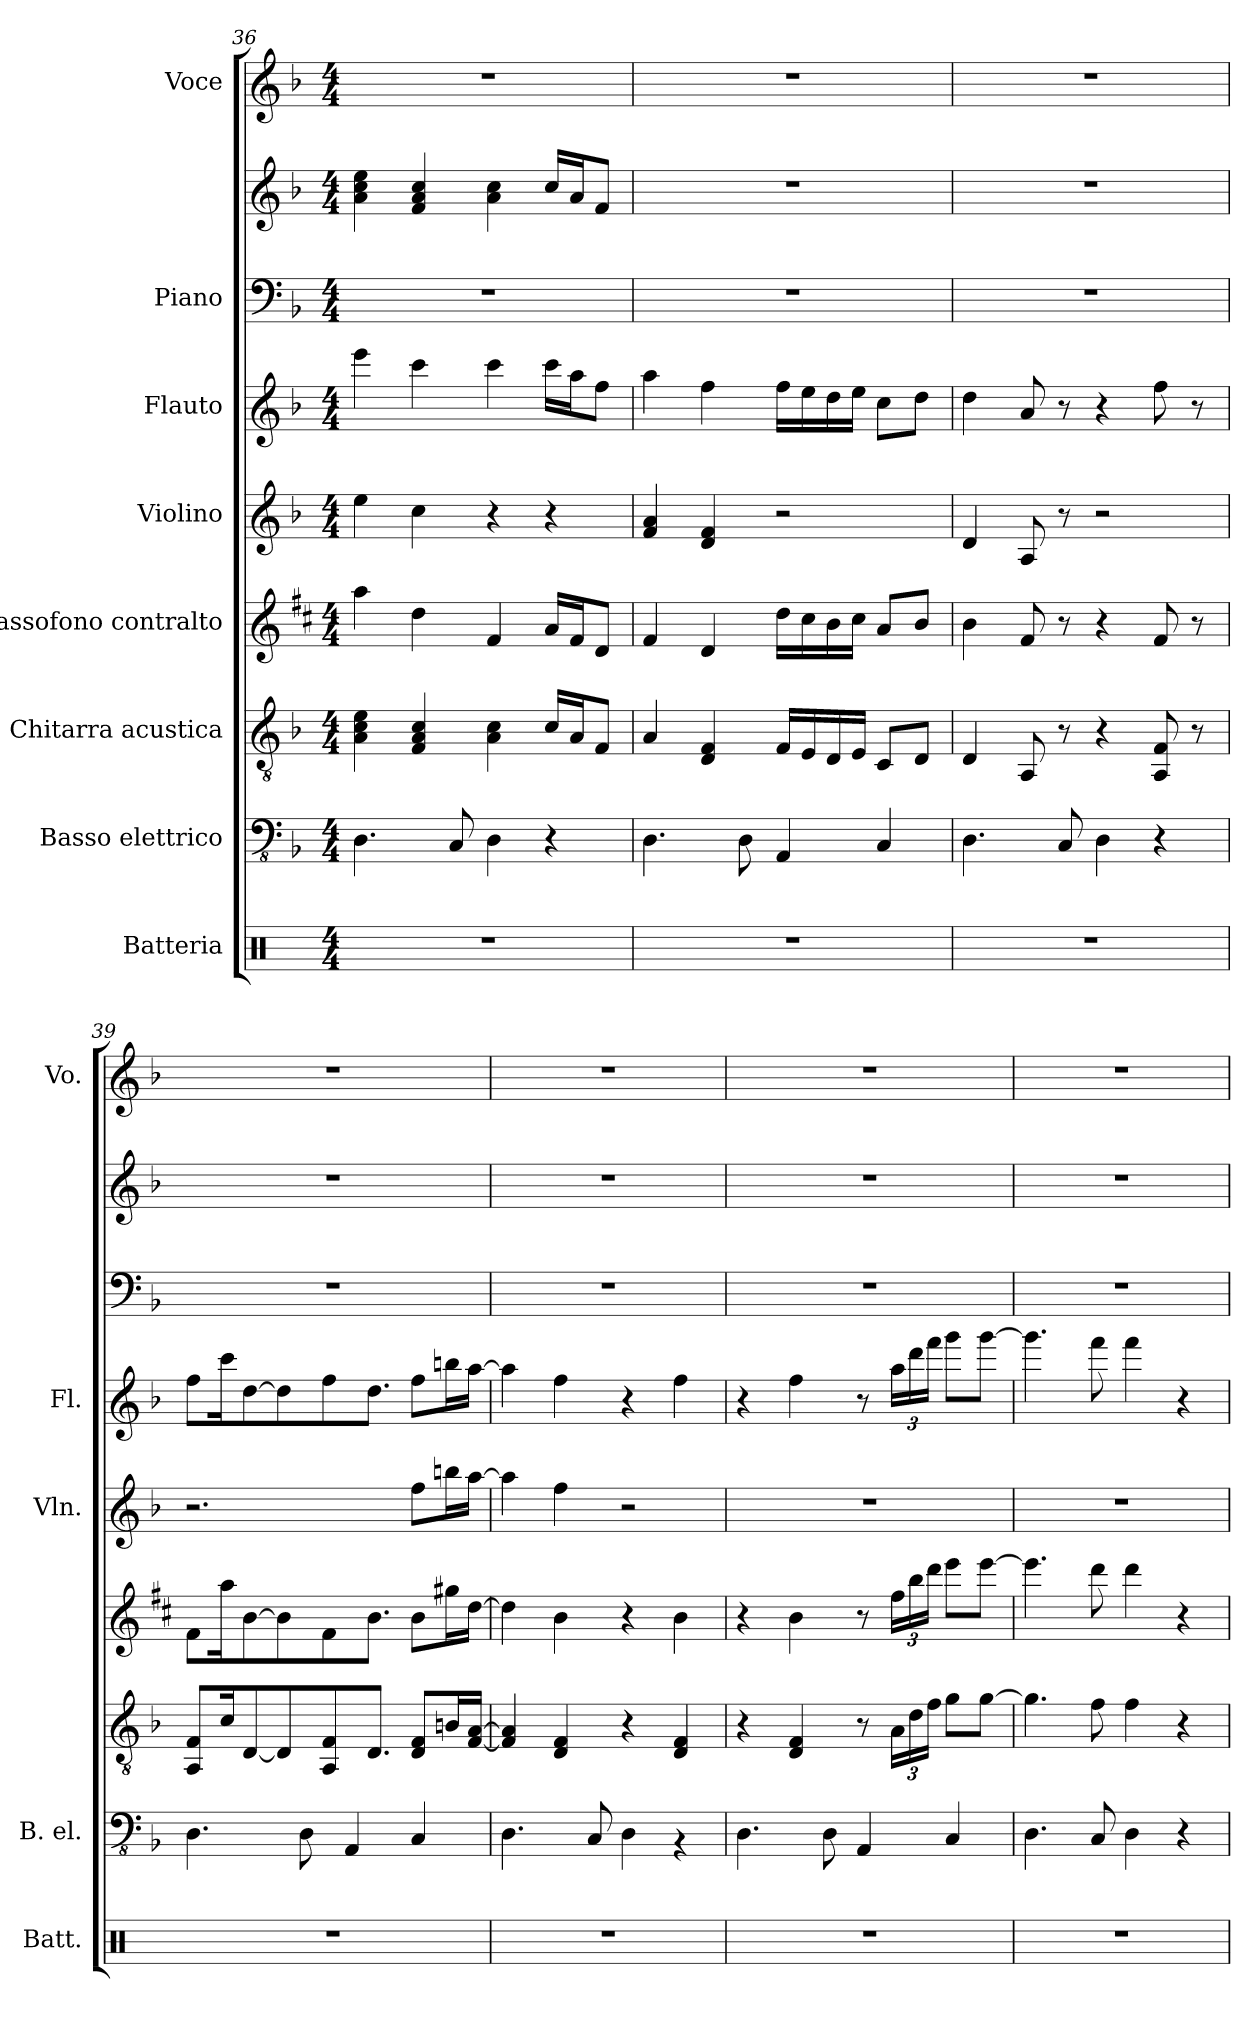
**kern	**kern	**kern	**kern	**kern	**kern	**kern	**kern	**kern
*part8	*part7	*part6	*part5	*part4	*part3	*part2	*part2	*part1
*staff9	*staff8	*staff7	*staff6	*staff5	*staff4	*staff3	*staff2	*staff1
*I"Batteria	*I"Basso elettrico	*I"Chitarra acustica	*I"Sassofono contralto	*I"Violino	*I"Flauto	*I"Piano	*	*I"Voce
*I'Batt.	*I'B. el.	*	*	*I'Vln.	*I'Fl.	*	*	*I'Vo.
*clefX	*clefFv4	*clefGv2	*clefG2	*clefG2	*clefG2	*clefF4	*clefG2	*clefG2
*	*	*	*ITrd5c9	*	*	*	*	*
*k[]	*k[b-]	*k[b-]	*k[b-]	*k[b-]	*k[b-]	*k[b-]	*k[b-]	*k[b-]
*M4/4	*M4/4	*M4/4	*M4/4	*M4/4	*M4/4	*M4/4	*M4/4	*M4/4
=36	=36	=36	=36	=36	=36	=36	=36	=36
1r	4.DD\	4A\ 4c\ 4e\	4cc\	4ee\	4eee\	1r	4a\ 4cc\ 4ee\	1r
.	.	4F/ 4A/ 4c/	4f\	4cc\	4ccc\	.	4f/ 4a/ 4cc/	.
.	8CC/	.	.	.	.	.	.	.
.	4DD\	4A\ 4c\	4A/	4r	4ccc\	.	4a\ 4cc\	.
.	4r	16c/LL	16c/LL	4r	16ccc\LL	.	16cc/LL	.
.	.	16A/J	16A/J	.	16aa\J	.	16a/J	.
.	.	8F/J	8F/J	.	8ff\J	.	8f/J	.
!!LO:PB:g=z
=37	=37	=37	=37	=37	=37	=37	=37	=37
1r	4.DD\	4A/	4A/	4f/ 4a/	4aa\	1r	1r	1r
.	.	4D/ 4F/	4F/	4d/ 4f/	4ff\	.	.	.
.	8DD\	.	.	.	.	.	.	.
.	4AAA/	16F/LL	16f\LL	2r	16ff\LL	.	.	.
.	.	16E/	16e\	.	16ee\	.	.	.
.	.	16D/	16d\	.	16dd\	.	.	.
.	.	16E/JJ	16e\JJ	.	16ee\JJ	.	.	.
.	4CC/	8C/L	8c/L	.	8cc\L	.	.	.
.	.	8D/J	8d/J	.	8dd\J	.	.	.
=38	=38	=38	=38	=38	=38	=38	=38	=38
1r	4.DD\	4D/	4d\	4d/	4dd\	1r	1r	1r
.	.	8AA/	8A/	8A/	8a/	.	.	.
.	8CC/	8r	8r	8r	8r	.	.	.
.	4DD\	4r	4r	2r	4r	.	.	.
.	4r	8AA/ 8F/	8A/	.	8ff\	.	.	.
.	.	8r	8r	.	8r	.	.	.
=39	=39	=39	=39	=39	=39	=39	=39	=39
1r	4.DD\	8AA/ 8F/L	8A\L	2.r	8ff\L	1r	1r	1r
.	.	16c/K	16cc\K	.	16ccc\K	.	.	.
.	.	[8D/	[8d\	.	[8dd\	.	.	.
.	.	8D/]	8d\]	.	8dd\]	.	.	.
.	8DD\	.	.	.	.	.	.	.
.	.	8AA/ 8F/	8A\	.	8ff\	.	.	.
.	4AAA/	.	.	.	.	.	.	.
.	.	8.D/J	8.d\J	.	8.dd\J	.	.	.
.	4CC/	8D/ 8F/L	8d\L	8ff\L	8ff\L	.	.	.
.	.	16Bn/L	16bn\L	16bbn\L	16bbn\L	.	.	.
.	.	[16F/ [16A/JJ	[16f\JJ	[16aa\JJ	[16aa\JJ	.	.	.
=40	=40	=40	=40	=40	=40	=40	=40	=40
1r	4.DD\	4F/] 4A/]	4f\]	4aa\]	4aa\]	1r	1r	1r
.	.	4D/ 4F/	4d\	4ff\	4ff\	.	.	.
.	8CC/	.	.	.	.	.	.	.
.	4DD\	4r	4r	2r	4r	.	.	.
.	4rBBB	4D/ 4F/	4d\	.	4ff\	.	.	.
!!LO:PB:g=z
=41	=41	=41	=41	=41	=41	=41	=41	=41
1r	4.DD\	4r	4r	1r	4r	1r	1r	1r
.	.	4D/ 4F/	4d\	.	4ff\	.	.	.
.	8DD\	.	.	.	.	.	.	.
.	4AAA/	8r	8r	.	8r	.	.	.
*	*	*Xbrackettup	*Xbrackettup	*	*Xbrackettup	*	*	*
.	.	24A\LL	24a\LL	.	24aa\LL	.	.	.
.	.	24d\	24dd\	.	24ddd\	.	.	.
.	.	24f\JJ	24ff\JJ	.	24fff\JJ	.	.	.
.	4CC/	8g\L	8gg\L	.	8ggg\L	.	.	.
.	.	[8g\J	[8gg\J	.	[8ggg\J	.	.	.
=42	=42	=42	=42	=42	=42	=42	=42	=42
1r	4.DD\	4.g\]	4.gg\]	1r	4.ggg\]	1r	1r	1r
.	8CC/	8f\	8ff\	.	8fff\	.	.	.
.	4DD\	4f\	4ff\	.	4fff\	.	.	.
.	4r	4r	4r	.	4r	.	.	.
=	=	=	=	=	=	=	=	=
*-	*-	*-	*-	*-	*-	*-	*-	*-
